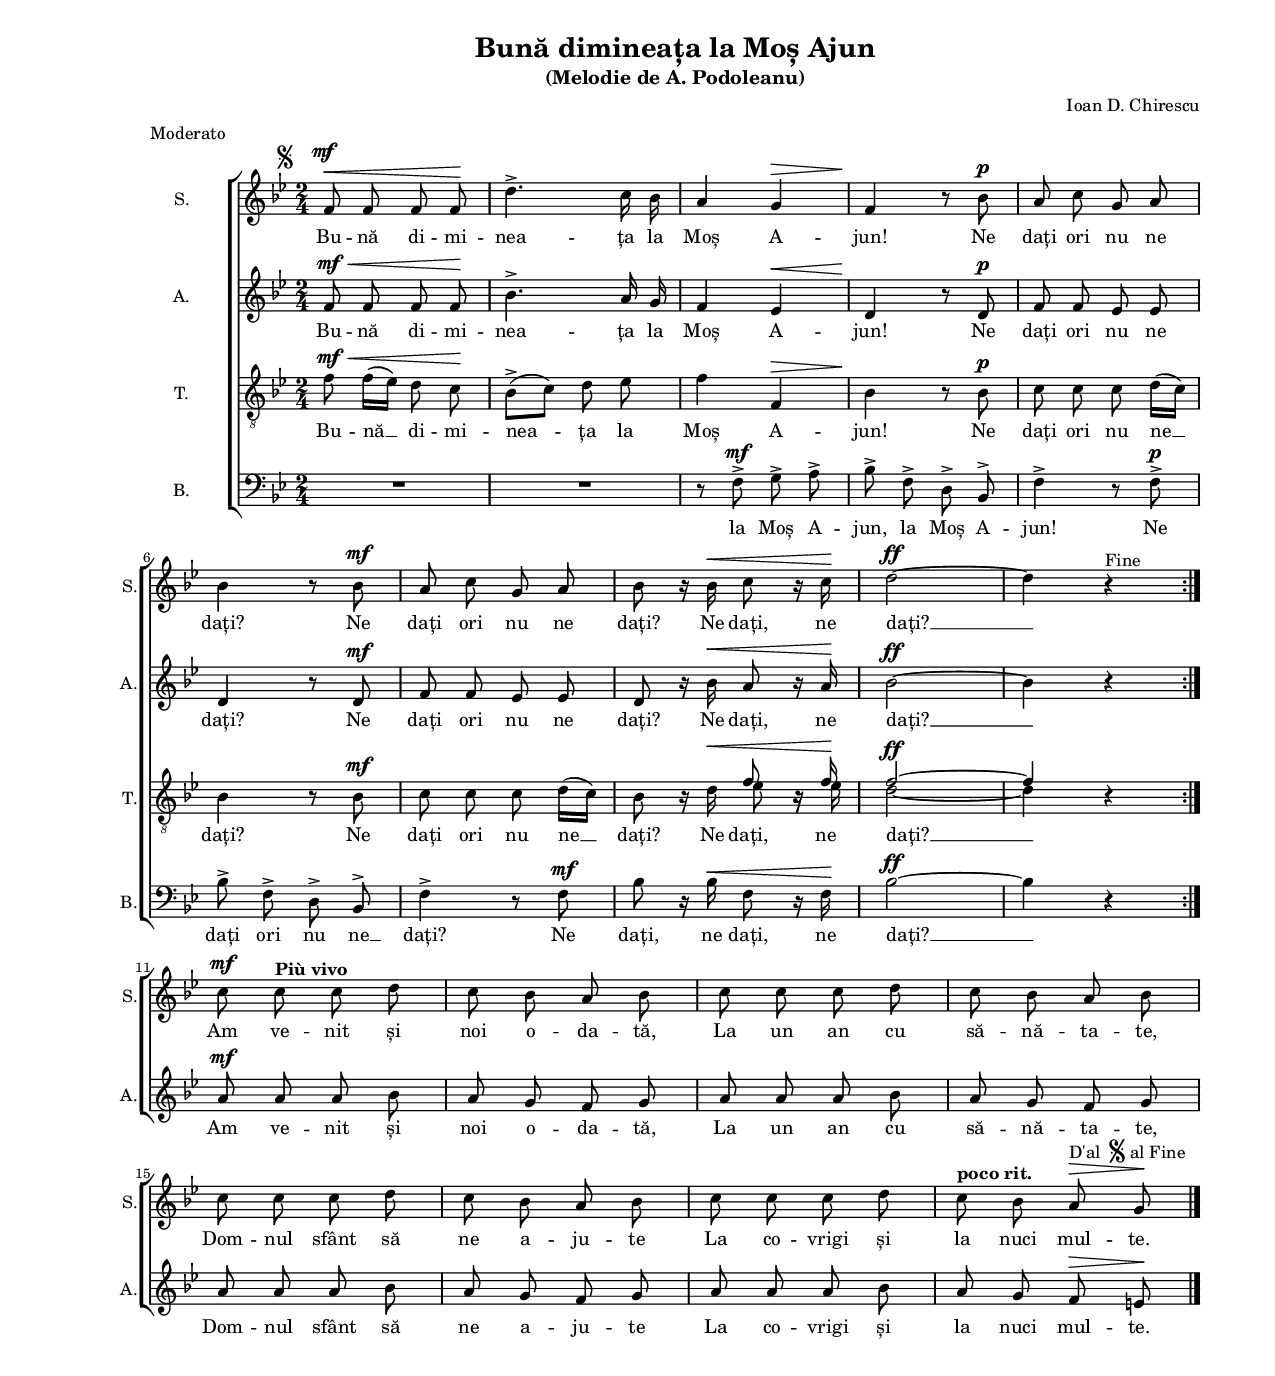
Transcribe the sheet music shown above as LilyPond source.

\version "2.19.80"

\paper {
  #(set-paper-size "letter")
  left-margin = 1\in
  line-width = 7\in
  top-margin = 0.7\in
}

\header {
  title = "Bună dimineața la Moș Ajun"
  subtitle = "(Melodie de A. Podoleanu)"
  composer = "Ioan D. Chirescu"
  meter = "Moderato"
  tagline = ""
}

global = {
  #(set-global-staff-size 15)
  \set Staff.midiInstrument = "clarinet"
  \key bes \major
  \time 2/4
  \autoBeamOff
}

sopWords = \lyricmode {
  Bu -- nă di -- mi -- nea -- ța la Moș A -- jun!
  Ne dați ori nu ne dați?
  Ne dați ori nu ne dați?
  Ne dați, ne dați? __

  Am ve -- nit și noi o -- da -- tă,
  La un an cu să -- nă -- ta -- te,
  Dom -- nul sfânt să ne a -- ju -- te
  La co -- vrigi și la nuci mul -- te.
}

altoWords = \sopWords

tenorWords = \lyricmode {
  Bu -- nă __ di -- mi -- nea -- ța la Moș A -- jun!
  Ne dați ori nu ne __ dați?
  Ne dați ori nu ne __ dați?
  Ne dați, ne dați? __
}

bassWords = \lyricmode {
  la Moș A -- jun, la Moș A -- jun!
  Ne dați ori nu ne __ dați?
  Ne dați, ne dați, ne dați? __
}

sopMusic = \relative c' {
  \set Staff.vocalName = "S."
  \set Staff.shortVocalName = "S."

  \repeat volta 2 {
    f8^\markup{
      \hspace #-5.0
      \musicglyph "scripts.segno"
      \hspace #2.0
      \musicglyph "m"
      \hspace #-1.0
      \musicglyph "f"
    }^\<
    f8 f8 f8\!
    d'4.^\accent c16 bes16
    a4 g4^\>
    f4\! r8 bes8^\p
    a8 c8 g8 a8
    \break
    bes4 r8 bes8^\mf
    a8 c8 g8 a8
    bes8 r16 bes16^\< c8 r16 c16\!
    d2~^\ff
    d4 r4^\markup { Fine }
  }
  \break

  c8^\mf c8^\markup { \bold "Più vivo" } c8 d8
  c8 bes8 a8 bes8
  c8 c8 c8 d8
  c8 bes8 a8 bes8
  \break
  c8 c8 c8 d8
  c8 bes8 a8 bes8
  c8 c8 c8 d8
  c8^\markup { \bold "poco rit."} bes8
  a8^\markup {
    \raise #2.0 D'al
    \hspace #0.5
    \raise #3.0 \musicglyph "scripts.segno"
    \raise #2.0 { al Fine }
  }^\> g8\!
  \bar "|."
}

altoMusic = \relative c' {
  \set Staff.vocalName = "A."
  \set Staff.shortVocalName = "A."

  \repeat volta 2 {
    f8^\mf^\< f8 f8 f8\!
    bes4.^\accent a16 g16
    f4 es4^\<
    d4\! r8 d8^\p
    f8 f8 es8 es8
    d4 r8 d8^\mf
    f8 f8 es8 es8
    d8 r16 bes'16^\< a8 r16 a16\!
    bes2~^\ff
    bes4 r4
  }

  a8^\mf a8 a8 bes8
  a8 g8 f8 g8
  a8 a8 a8 bes8
  a8 g8 f8 g8
  a8 a8 a8 bes8
  a8 g8 f8 g8
  a8 a8 a8 bes8
  a8 g8 f8^\> e8\!
}

tenorMusic = \relative c' {
  \set Staff.vocalName = "T."
  \set Staff.shortVocalName = "T."

  \repeat volta 2 {
    f8^\mf^\< f16([ es16)] d8 c8\!
    bes8([^\accent c8)] d8 es8
    f4 f,4^\>
    bes4\! r8 bes8^\p
    c8 c8 c8 d16([ c16)]
    bes4 r8 bes8^\mf
    c8 c8 c8 d16([ c16)]
    bes8 r16 d16^\<
    <<
      {
        \voiceOne
        f8 bes,16\rest f'16\!
        f2~^\ff
        f4
      }
      \new Voice = "split" {
        \voiceTwo
        es8 bes16\rest es16
        d2~
        d4
      }
    >>
    \oneVoice
    r4
  }

  R2 R2 R2 R2 R2 R2 R2 R2
}

bassMusic = \relative c' {
  \set Staff.vocalName = "B."
  \set Staff.shortVocalName = "B."

  \repeat volta 2 {
    R2 R2
    r8 f,8^\accent^\mf g8^\accent a8^\accent
    bes8^\accent f8^\accent d8^\accent bes8^\accent
    f'4^\accent r8 f8^\accent^\p
    bes8^\accent f8^\accent d8^\accent bes8^\accent
    f'4^\accent r8 f8^\mf
    bes8 r16 bes16^\< f8 r16 f16\!
    bes2~^\ff
    bes4 r4
  }

  R2 R2 R2 R2 R2 R2 R2 R2
}

myScore = \new Score <<
  \new ChoirStaff <<
    \new Staff \new Voice { \global \sopMusic }
    \addlyrics { \sopWords }

    \new Staff \new Voice { \global \altoMusic }
    \addlyrics { \altoWords }

    \new Staff <<
      \clef "G_8"
      \new Voice { \global \tenorMusic }
      \addlyrics { \tenorWords }
    >>

    \new Staff <<
      \clef bass
      \new Voice { \global \bassMusic }
      \addlyrics { \bassWords }
    >>
  >>
>>

\score {
  \myScore
  \layout {
    \context {
      \Staff \RemoveEmptyStaves
    }
  }
}

midiOutput = \midi {
  \tempo 4 = 108
  \context {
    \Voice
    \remove "Dynamic_performer"
    \remove "Span_dynamic_performer"
  }
}

\score {
  \unfoldRepeats
  \myScore
  \midi { \midiOutput }
}

\score {
  \unfoldRepeats
  \new Voice { \global \sopMusic }
  \midi { \midiOutput }
}

\score {
  \unfoldRepeats
  \new Voice { \global \altoMusic }
  \midi { \midiOutput }
}

\score {
  \unfoldRepeats
  \new Voice { \global \tenorMusic }
  \midi { \midiOutput }
}

\score {
  \unfoldRepeats
  \new Voice { \global \bassMusic }
  \midi { \midiOutput }
}
